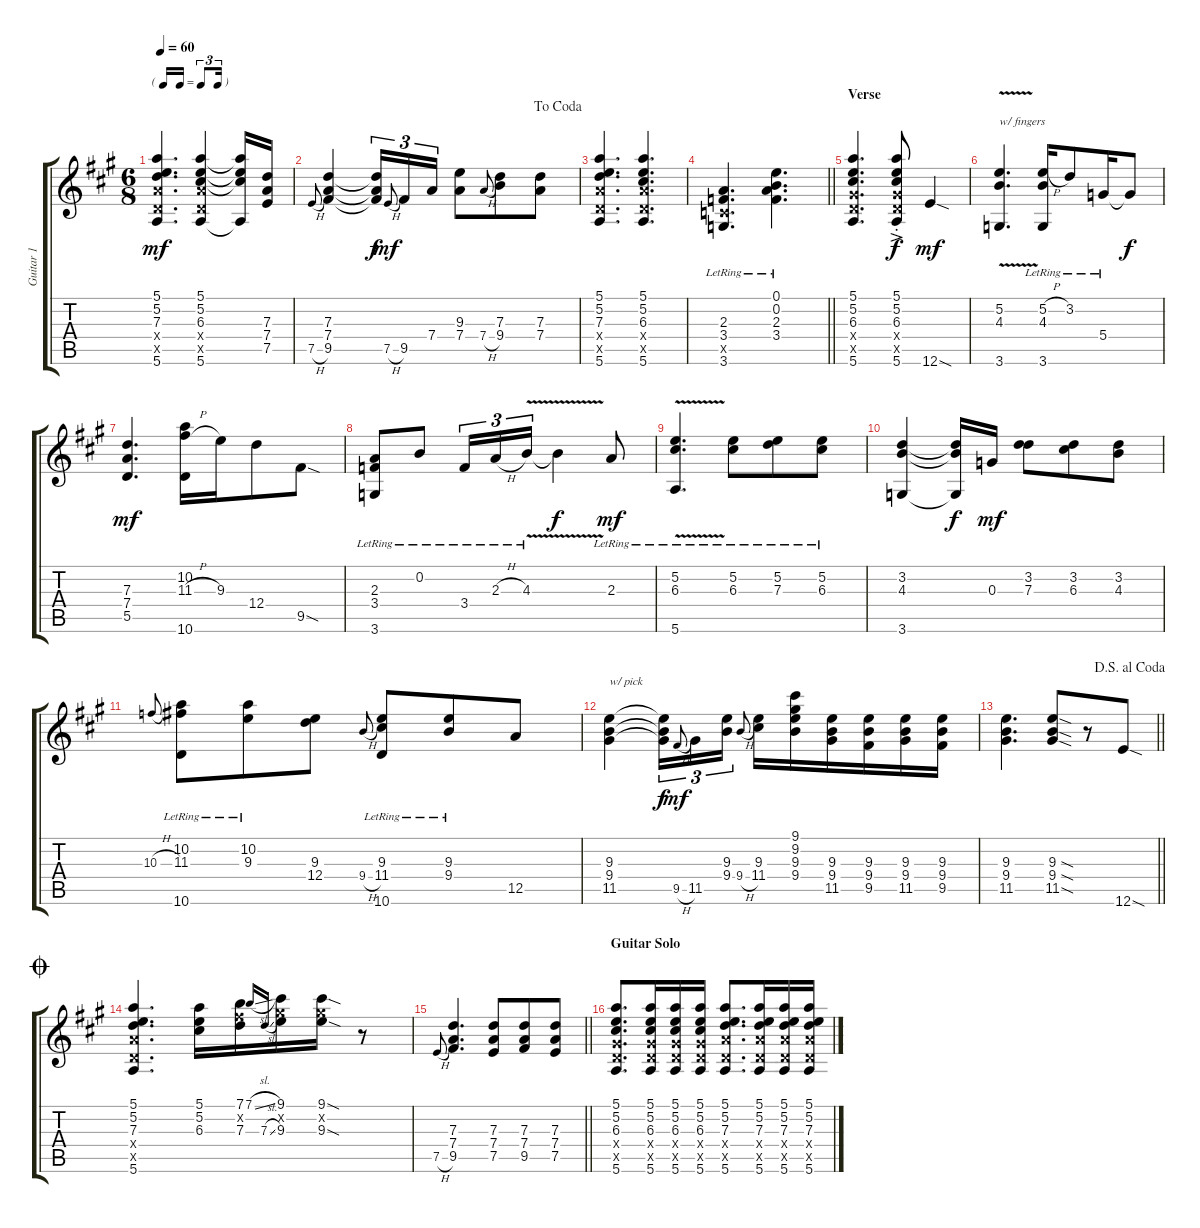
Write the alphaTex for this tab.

\track ("Guitar 1" "Guitar 1") {instrument electricguitarclean}
\staff {score tabs}
\tuning (E4 B3 G3 D3 A2 E2) {hide}
\ts (6 8)
\tf triplet16th
\tempo 60
\clef g2
\ks a
(5.1 5.2 7.3 7.4{x} 5.5{x} 5.6).4{d dy mf} (5.1 5.2 6.3 7.4{x} 5.5{x} 5.6).4 (5.1{t} 5.2{t} 6.3{t} 5.6{t}).16 (7.3 7.4 7.5).16 |
\jump dacoda
7.5{h}.8{gr onbeat} (7.3 7.4 9.5).4 (7.3{t} 7.4{t} 9.5{t}).16{tu (3 2) dy f} 7.5{h}.8{gr onbeat dy mf} 9.5.16{tu (3 2)} 7.4.16{tu (3 2)} (9.3 7.4).8 7.4{h}.8{gr onbeat} (7.3 9.4).8 (7.3 7.4).8 |
(5.1 5.2 7.3 7.4{x} 5.5{x} 5.6).4{d} (5.1 5.2 6.3 7.4{x} 5.5{x} 5.6).4{d} |
\barLineRight lightlight
(2.3{lr} 3.4{lr} 3.5{x} 3.6{lr}).4{d} (0.1{lr} 0.2{lr} 2.3{lr} 3.4{lr}).4{d} |
\section ("" "Verse")
(5.1 5.2 6.3 6.4{x} 5.5{x} 5.6).4{d} (5.1{ac st} 5.2{ac st} 6.3{ac st} 6.4{ac x} 5.5{ac x} 5.6{ac st}).8{dy f} 12.6{sod}.4{dy mf} |
(5.2{v} 4.3{v} 3.6{v}).4{d txt "w/ fingers" instrument electricguitarclean} (5.2{h lr} 4.3{lr} 3.6{lr}).16 3.2{lr}.8 5.4{lr}.16 5.4{t}.8{dy f} |
(7.3 7.4 5.5).4{d dy mf} (10.2 11.3{h} 10.6).16 9.3.16 12.4.8 9.5{sod}.8 |
(2.3{lr} 3.4{lr} 3.6{lr}).8 0.2{lr}.8 3.4{lr}.16{tu (3 2)} 2.3{h lr}.16{tu (3 2)} 4.3{v lr}.16{tu (3 2)} 4.3{t}.4{dy f} 2.3{lr}.8{dy mf} |
(5.2{v lr} 6.3{v lr} 5.6{v lr}).4{d} (5.2{lr} 6.3{lr}).8 (5.2{lr} 7.3{lr}).8 (5.2{lr} 6.3{lr}).8 |
(3.2 4.3 3.6).4 (3.2{t} 4.3{t} 3.6{t}).16{dy f} 0.3.16{dy mf} (3.2 7.3).8 (3.2 6.3).8 (3.2 4.3).8 |
10.3{h}.8{gr onbeat} (10.2{lr} 11.3{lr} 10.6{lr}).8 (10.2{lr} 9.3{lr}).8 (9.3 12.4).8 9.4{h}.8{gr onbeat} (9.3{lr} 11.4{lr} 10.6{lr}).8 (9.3{lr} 9.4{lr}).8 12.5.8 |
(9.3 9.4 11.5).4{txt "w/ pick" instrument electricguitarclean} (9.3{t} 9.4{t} 11.5{t}).16{tu (3 2) dy f} 9.5{h}.8{gr onbeat dy mf} 11.5.16{tu (3 2)} (9.3 9.4).16{tu (3 2)} 9.4{h}.8{gr onbeat} (9.3 11.4).16 (9.1 9.2 9.3 9.4).16 (9.3 9.4 11.5).16 (9.3 9.4 9.5).16 (9.3 9.4 11.5).16 (9.3 9.4 9.5).16 |
\jump dalsegnoalcoda
\barLineRight lightlight
(9.3 9.4 11.5).4{d} (9.3{sod} 9.4{sod} 11.5{sod}).8 r.8 12.6{sod}.8 |
\jump coda
(5.1 5.2 7.3 7.4{x} 5.5{x} 5.6).4{d} (5.1 5.2 6.3).16 (7.1 7.2{x} 7.3).16 7.1{sl}.16{gr onbeat} 7.3{sl}.16{gr onbeat} (9.1 9.2{x} 9.3).16 (9.1{sod} 9.2{x} 9.3{sod}).16 r.8 |
\barLineRight lightlight
7.5{h}.8{gr onbeat} (7.3 7.4 9.5).4{d} (7.3 7.4 7.5).8 (7.3 7.4 9.5).8 (7.3 7.4 7.5).8 |
\section ("" "Guitar Solo")
(5.1 5.2 6.3 6.4{x} 5.5{x} 5.6).8{d} (5.1 5.2 6.3 6.4{x} 5.5{x} 5.6).16 (5.1 5.2 6.3 6.4{x} 5.5{x} 5.6).16 (5.1 5.2 6.3 6.4{x} 5.5{x} 5.6).16 (5.1 5.2 7.3 7.4{x} 5.5{x} 5.6).8{d} (5.1 5.2 7.3 7.4{x} 5.5{x} 5.6).16 (5.1 5.2 7.3 7.4{x} 5.5{x} 5.6).16 (5.1 5.2 7.3 7.4{x} 5.5{x} 5.6).16
